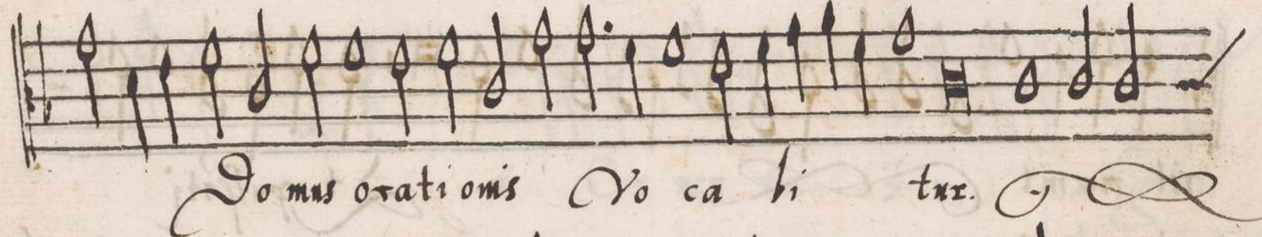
**kern	**text
*I"CANTVS	*
*clefC3	*
*k[b-]	*
*met(C|)	*
*M2/1	*
2g\	.
4d\	.
4e\	.
=7	=7
2f\	Do-
2c/	.
2f\	-mus
1f	o-
=8	=8
2e\	-ra-
2f\	-ti-
2c/	-o-
=9	=9
2g\	-nis
2.g\	Vo-
4f\	.
1f	-ca-
=10	=10
2e\	.
4f\	-bi-
4g\	.
4a\	.
4f\	.
=11	=11
1g	.
0c	-tur.
=12	=12
*	*ij
1c	vo-
=13	=13
2c/	-ca-
*custos:c	*
2c/	-bi-
*-	*-
